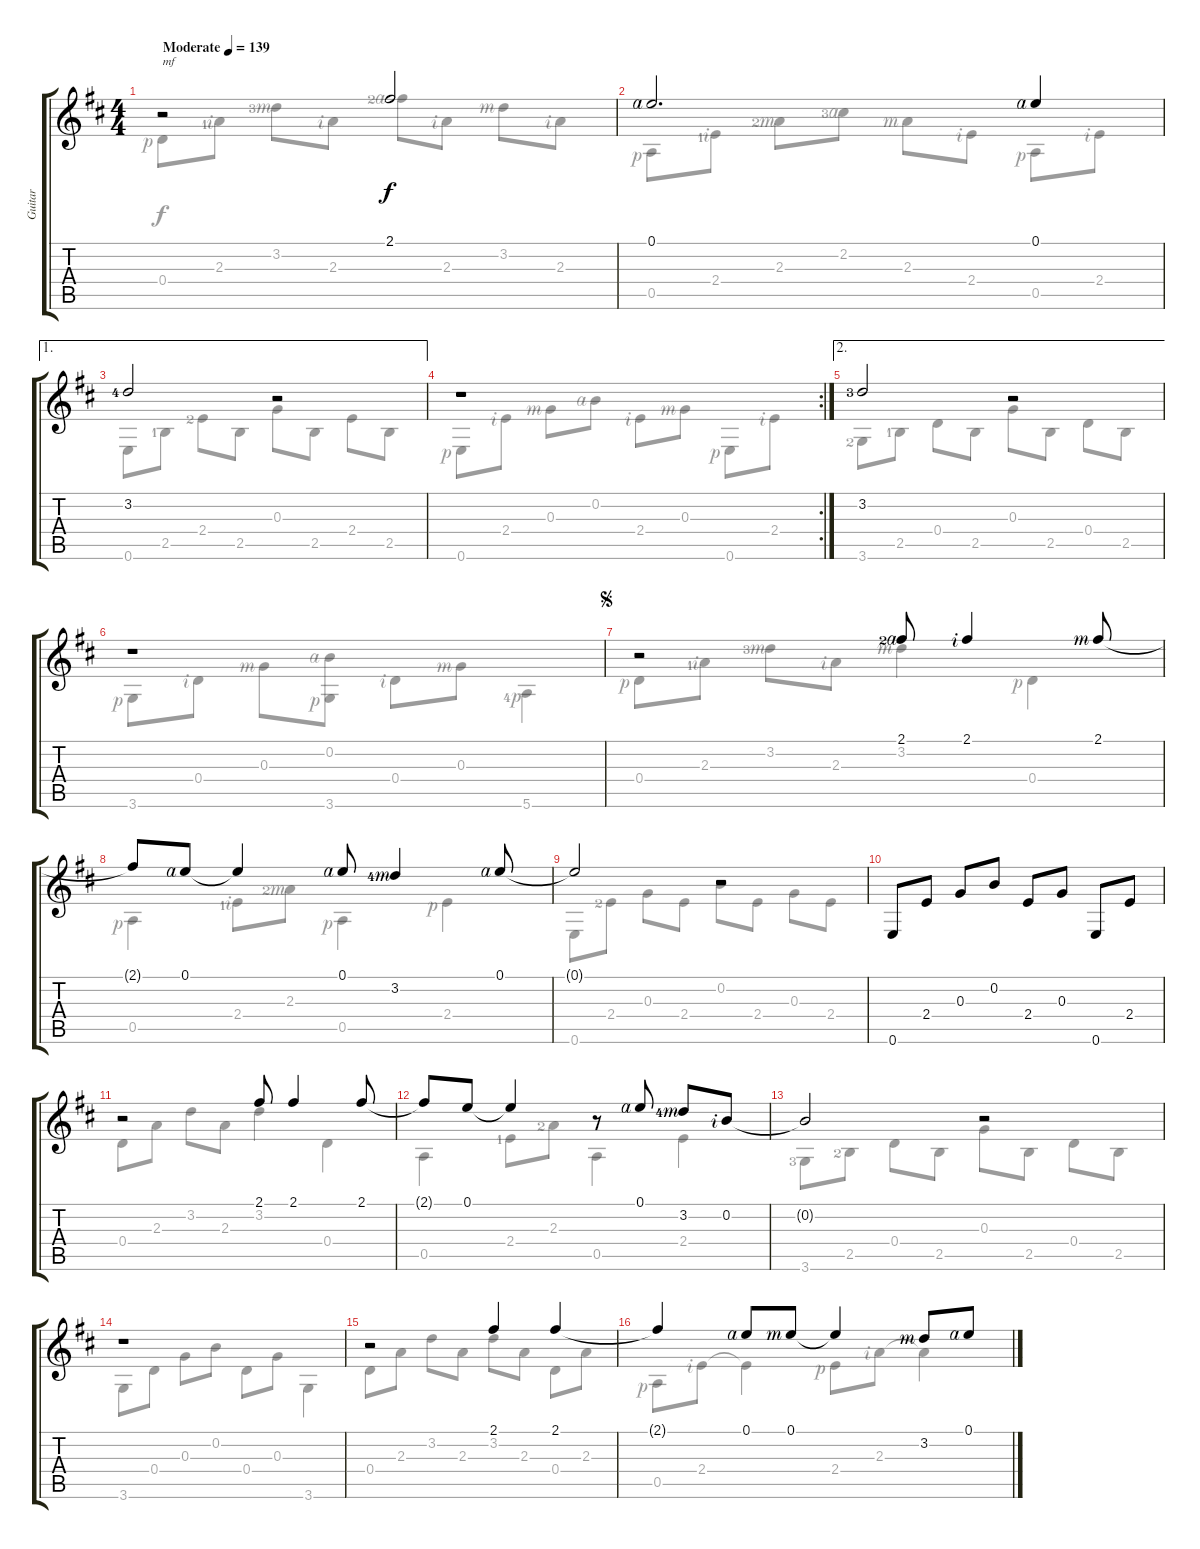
\track ("Guitar" "Guitar") {instrument acousticguitarnylon}
\staff {score tabs}
\tuning (E4 B3 G3 D3 A2 E2) {hide}
\voice
\ts (4 4)
\tempo (139 "Moderate")
\clef g2
\ks d
r.2{txt "mf" dy f volume 10 instrument acousticguitarnylon} 2.1.2 |
0.1{rf 4}.2{d} 0.1{rf 4}.4 |
\ae 1
3.2{lf 5}.2 r.2 |
\rc 2
r.1 |
\ae 2
3.2{lf 4}.2 r.2 |
r.1 |
\jump segno
r.2{volume 10} 2.1{lf 3 rf 4}.8 2.1{rf 2}.4 2.1{rf 3}.8 |
2.1{t}.8 0.1{rf 4}.8 0.1{t}.4 0.1{rf 4}.8 3.2{lf 5 rf 3}.4 0.1{rf 4}.8 |
0.1{t}.2 r.2 |
0.6.8 2.4.8 0.3.8 0.2.8 2.4.8 0.3.8 0.6.8 2.4.8 |
r.2 2.1.8 2.1.4 2.1.8 |
2.1{t}.8 0.1.8 0.1{t}.4 r.8 0.1{rf 4}.8 3.2{lf 5 rf 3}.8 0.2{rf 2}.8 |
0.2{t}.2 r.2 |
r.1 |
r.2 2.1.4 2.1.4 |
2.1{t}.4 0.1{rf 4}.8 0.1{rf 3}.8 0.1{t}.4 3.2{rf 3}.8 0.1{rf 4}.8
\voice
\clef g2
\ottava regular
\simile none
\ks d
0.4{rf 1}.8{dy f} 2.3{lf 2 rf 2}.8 3.2{lf 4 rf 3}.8 2.3{rf 2}.8 2.1{lf 3 rf 4}.8 2.3{rf 2}.8 3.2{rf 3}.8 2.3{rf 2}.8 |
0.5{rf 1}.8 2.4{lf 2 rf 2}.8 2.3{lf 3 rf 3}.8 2.2{lf 4 rf 4}.8 2.3{rf 3}.8 2.4{rf 2}.8 0.5{rf 1}.8 2.4{rf 2}.8 |
0.6.8 2.5{lf 2}.8 2.4{lf 3}.8 2.5.8 0.3.8 2.5.8 2.4.8 2.5.8 |
0.6{rf 1}.8 2.4{rf 2}.8 0.3{rf 3}.8 0.2{rf 4}.8 2.4{rf 2}.8 0.3{rf 3}.8 0.6{rf 1}.8 2.4{rf 2}.8 |
3.6{lf 3}.8 2.5{lf 2}.8 0.4.8 2.5.8 0.3.8 2.5.8 0.4.8 2.5.8 |
3.6{rf 1}.8 0.4{rf 2}.8 0.3{rf 3}.8 (0.2{rf 4} 3.6{rf 1}).8 0.4{rf 2}.8 0.3{rf 3}.8 5.6{lf 5 rf 1}.4 |
0.4{rf 1}.8 2.3{lf 2 rf 2}.8 3.2{lf 4 rf 3}.8 2.3{rf 2}.8 3.2{rf 3}.4 0.4{rf 1}.4 |
0.5{rf 1}.4 2.4{lf 2 rf 2}.8 2.3{lf 3 rf 3}.8 0.5{rf 1}.4 2.4{rf 1}.4 |
0.6.8 2.4{lf 3}.8 0.3.8 2.4.8 0.2.8 2.4.8 0.3.8 2.4.8 |
|
0.4.8 2.3.8 3.2.8 2.3.8 3.2.4 0.4.4 |
0.5.4 2.4{lf 2}.8 2.3{lf 3}.8 0.5.4 2.4.4 |
3.6{lf 4}.8 2.5{lf 3}.8 0.4.8 2.5.8 0.3.8 2.5.8 0.4.8 2.5.8 |
3.6.8 0.4.8 0.3.8 0.2.8 0.4.8 0.3.8 3.6.4 |
0.4.8 2.3.8 3.2.8 2.3.8 3.2.8 2.3.8 0.4.8 2.3.8 |
0.5{rf 1}.8 2.4{rf 2}.8 2.4{t}.4 2.4{rf 1}.8 2.3{rf 2}.8 2.3{t}.4
